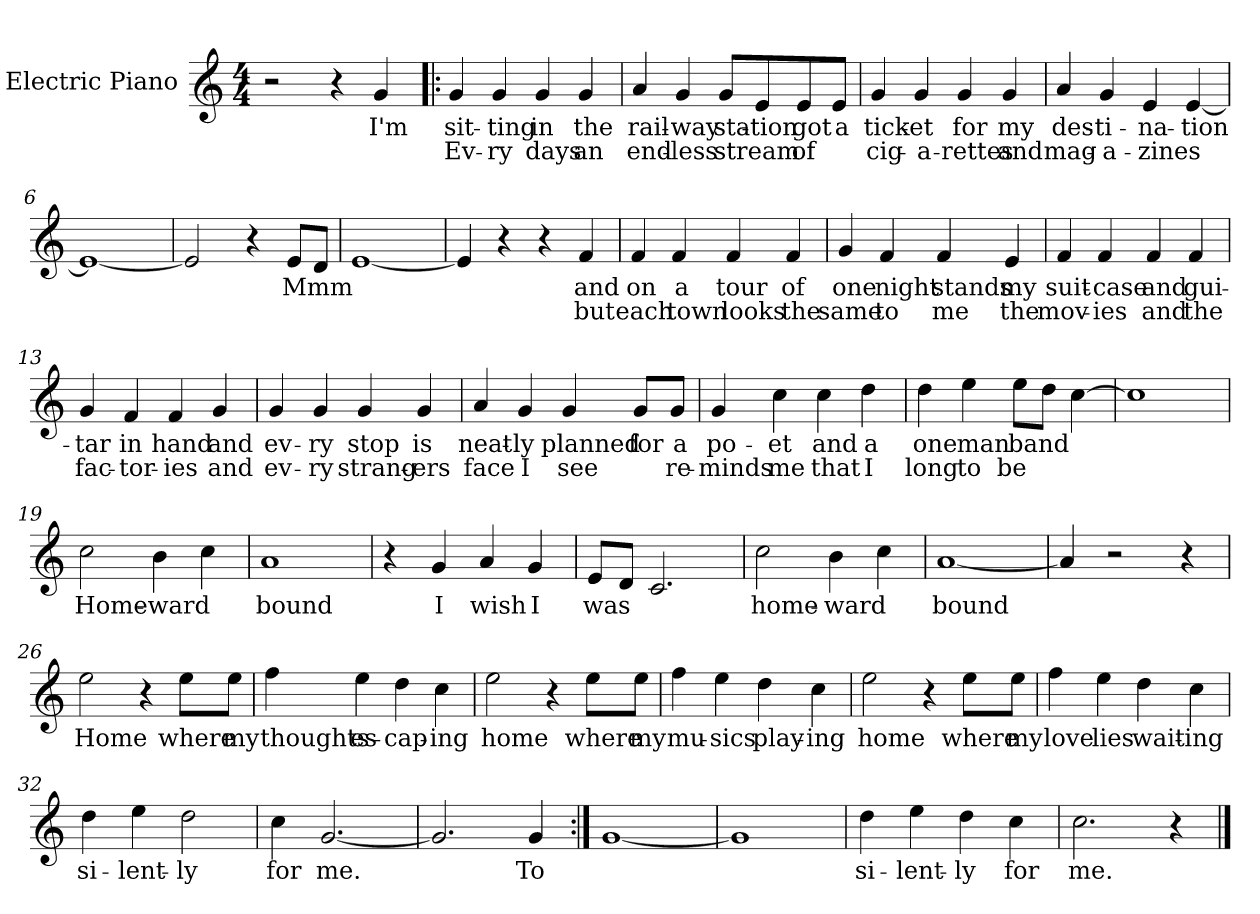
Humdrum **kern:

**kern	**text	**text
*part1	*part1	*part1
*staff1	*staff1	*staff1
*I"Electric Piano	*	*
*I'E.Pno	*	*
*clefG2	*	*
*k[]	*	*
*C:	*	*
*M4/4	*	*
=1	=1	=1
2r	.	.
4r	.	.
4g/	I'm	.
=2!|:	=2!|:	=2!|:
4g/	sit-	Ev-
4g/	-ting	-ry
4g/	in	days
4g/	the	an
=3	=3	=3
4a/	rail-	end-
4g/	-way	-less
8g/L	sta-	stream
8e/	-tion	.
8e/	got	of
8e/J	a	.
=4	=4	=4
4g/	tick-	cig-
4g/	-et	-a-
4g/	for	-rettes
4g/	my	and
=5	=5	=5
4a/	des-	mag-
4g/	-ti-	-a-
4e/	-na-	-zines
[4e/	-tion	.
!!LO:LB:g=z
=6	=6	=6
1e_	.	.
=7	=7	=7
2e/]	.	.
4r	.	.
8e/L	Mmm	.
8d/J	.	.
=8	=8	=8
[1e	.	.
=9	=9	=9
4e/]	.	.
4r	.	.
4r	.	.
4f/	and	but
!!LO:LB:g=z
=10	=10	=10
4f/	on	each
4f/	a	town
4f/	tour	looks
4f/	of	the
=11	=11	=11
4g/	one	same
4f/	night	to
4f/	stands	me
4e/	my	the
=12	=12	=12
4f/	suit-	mov-
4f/	-case	-ies
4f/	and	and
4f/	gui-	the
=13	=13	=13
4g/	-tar	fac-
4f/	in	-tor-
4f/	hand	-ies
4g/	and	and
!!LO:LB:g=z
=14	=14	=14
4g/	ev-	ev-
4g/	-ry	-ry
4g/	stop	strang-
4g/	is	-ers
=15	=15	=15
4a/	neat-	face
4g/	-ly	I
4g/	planned	see
8g/L	for	.
8g/J	a	re-
=16	=16	=16
4g/	po-	-minds
4cc\	-et	me
4cc\	and	that
4dd\	a	I
=17	=17	=17
4dd\	one	long
4ee\	man	to
8ee\L	band	be
8dd\J	.	.
[4cc\	.	.
=18	=18	=18
1cc]	.	.
!!LO:LB:g=z
=19	=19	=19
2cc\	Home-	.
4b\	-ward	.
4cc\	.	.
=20	=20	=20
1a	bound	.
=21	=21	=21
4r	.	.
4g/	I	.
4a/	wish	.
4g/	I	.
=22	=22	=22
8e/L	was	.
8d/J	.	.
2.c/	.	.
=23	=23	=23
2cc\	home-	.
4b\	-ward	.
4cc\	.	.
=24	=24	=24
[1a	bound	.
=25	=25	=25
4a/]	.	.
2r	.	.
4r	.	.
!!LO:LB:g=z
=26	=26	=26
2ee\	Home	.
4r	.	.
8ee\L	where	.
8ee\J	my	.
=27	=27	=27
4ff\	thoughts	.
4ee\	es-	.
4dd\	-cap-	.
4cc\	-ing	.
=28	=28	=28
2ee\	home	.
4r	.	.
8ee\L	where	.
8ee\J	my	.
=29	=29	=29
4ff\	mu-	.
4ee\	-sics	.
4dd\	play-	.
4cc\	-ing	.
!!LO:LB:g=z
=30	=30	=30
2ee\	home	.
4r	.	.
8ee\L	where	.
8ee\J	my	.
=31	=31	=31
4ff\	love	.
4ee\	lies	.
4dd\	wait-	.
4cc\	-ing	.
=32	=32	=32
4dd\	si-	.
4ee\	-lent-	.
2dd\	-ly	.
=33	=33	=33
4cc\	for	.
[2.g/	me.	.
=34	=34	=34
2.g/]	.	.
4g/	To	.
!!LO:LB:g=z
=35:|!	=35:|!	=35:|!
[1g	.	.
=36	=36	=36
1g]	.	.
=37	=37	=37
4dd\	si-	.
4ee\	-lent-	.
4dd\	-ly	.
4cc\	for	.
=38	=38	=38
2.cc\	me.	.
4r	.	.
==	==	==
*-	*-	*-
